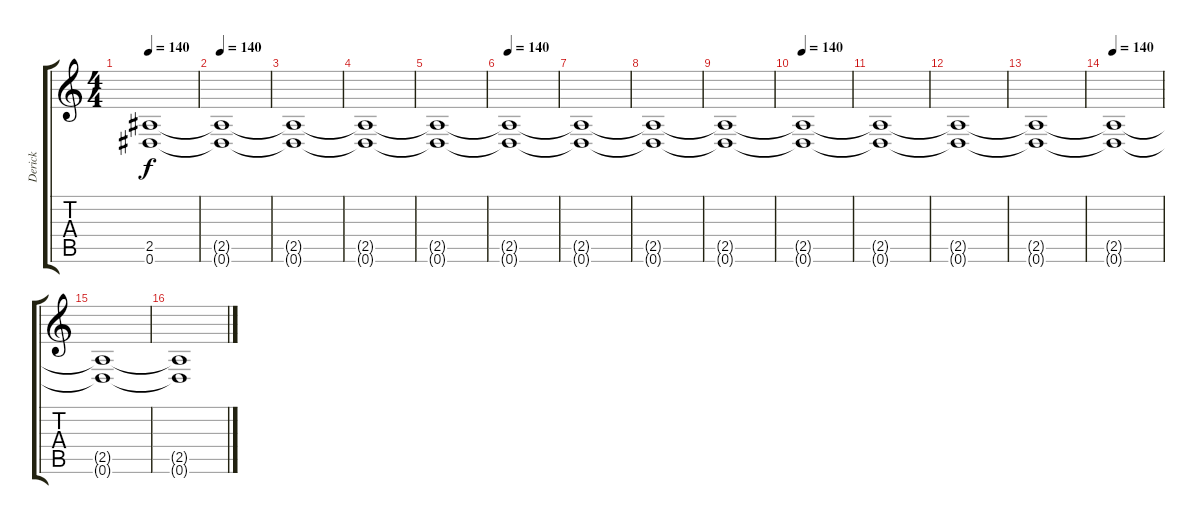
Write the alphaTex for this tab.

\track ("Derick" "Derick") {instrument distortionguitar}
\staff {score tabs}
\tuning (Eb4 Bb3 Gb3 Db3 Ab2 Eb2) {hide}
\ts (4 4)
\tempo 140
\clef g2
\ks c
(2.5{t} 0.6{t}).1{dy f} |
\tempo 140
(2.5{t} 0.6{t}).1 |
(2.5{t} 0.6{t}).1 |
(2.5{t} 0.6{t}).1 |
(2.5{t} 0.6{t}).1 |
\tempo 140
(2.5{t} 0.6{t}).1 |
(2.5{t} 0.6{t}).1 |
(2.5{t} 0.6{t}).1 |
(2.5{t} 0.6{t}).1 |
\tempo 140
(2.5{t} 0.6{t}).1 |
(2.5{t} 0.6{t}).1 |
(2.5{t} 0.6{t}).1 |
(2.5{t} 0.6{t}).1 |
\tempo 140
(2.5{t} 0.6{t}).1 |
(2.5{t} 0.6{t}).1 |
(2.5{t} 0.6{t}).1
